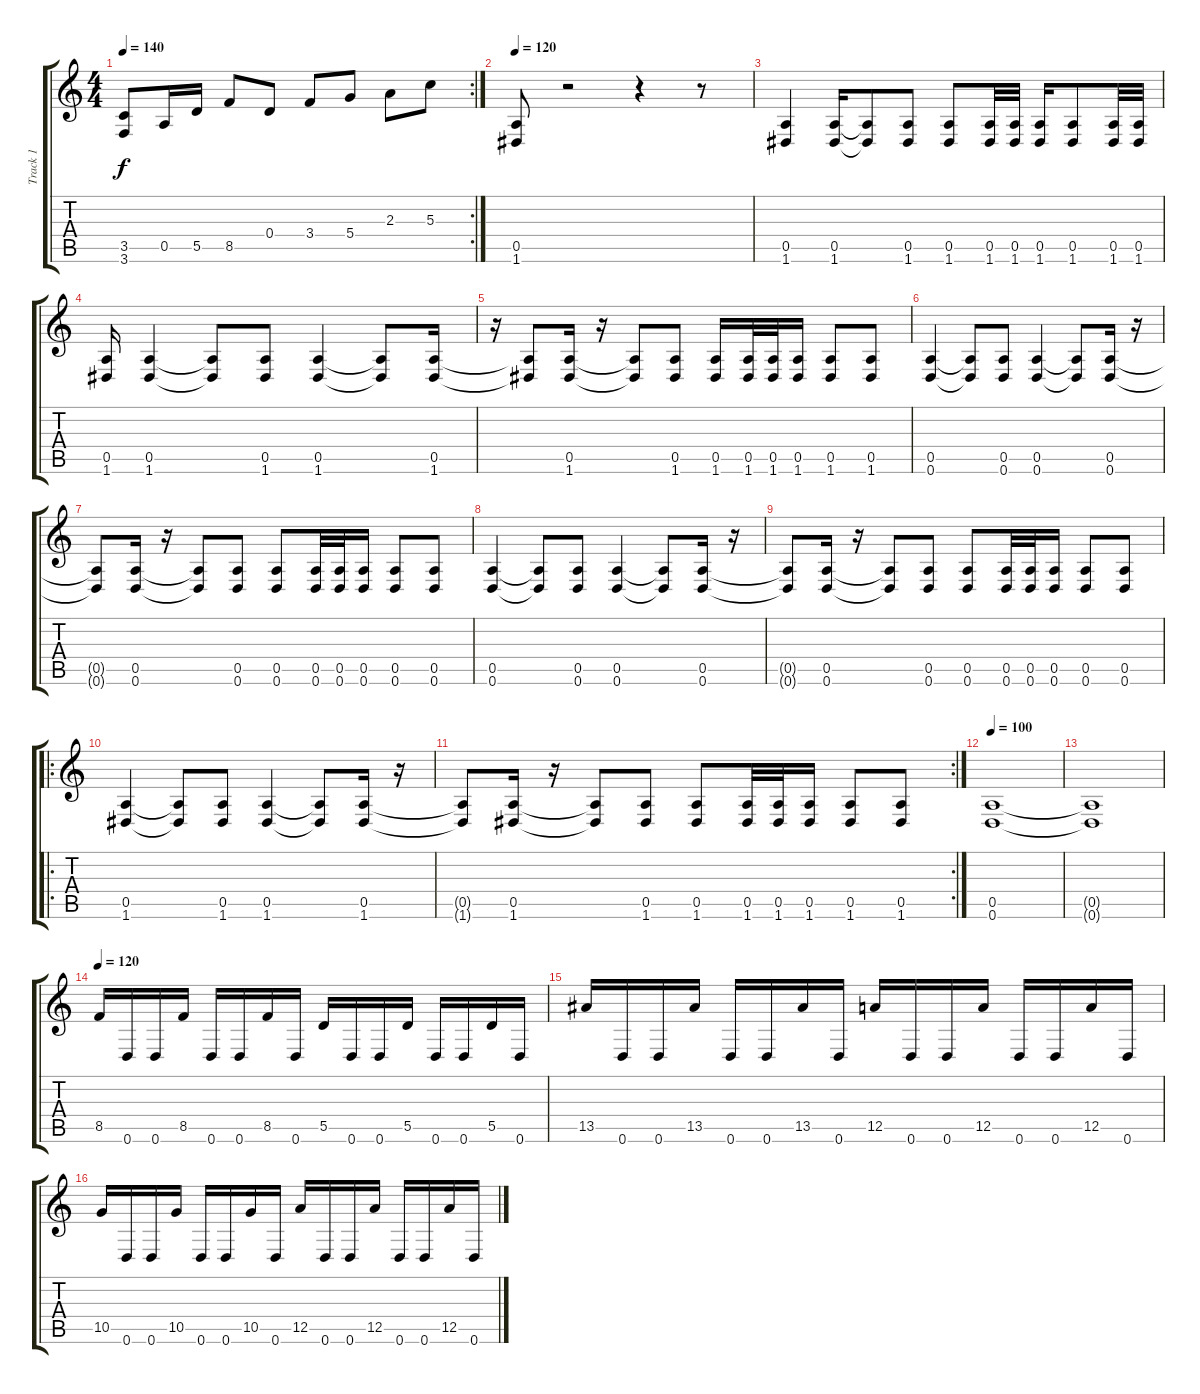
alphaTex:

\track ("Track 1" "Track 1") {instrument distortionguitar}
\staff {score tabs}
\tuning (E4 B3 G3 D3 A2 D2) {hide}
\rc 2
\ts (4 4)
\tempo 140
\clef g2
\ks c
(3.5{t} 3.6{t}).8{dy f} 0.5.16 5.5.16 8.5.8 0.4.8 3.4.8 5.4.8 2.3.8 5.3.8 |
\tempo 120
(0.5 1.6).8 r.2 r.4 r.8 |
(0.5 1.6).4 (0.5 1.6).16 (0.5{t} 1.6{t}).8 (0.5 1.6).8 (0.5 1.6).8 (0.5 1.6).32 (0.5 1.6).32 (0.5 1.6).16 (0.5 1.6).8 (0.5 1.6).32 (0.5 1.6).32 |
(0.5 1.6).16 (0.5 1.6).4 (0.5{t} 1.6{t}).8 (0.5 1.6).8 (0.5 1.6).4 (0.5{t} 1.6{t}).8 (0.5 1.6).16 |
r.16 (0.5{t} 1.6{t}).8 (0.5 1.6).16 r.16 (0.5{t} 1.6{t}).8 (0.5 1.6).8 (0.5 1.6).16 (0.5 1.6).32 (0.5 1.6).32 (0.5 1.6).16 (0.5 1.6).8 (0.5 1.6).8 |
(0.5 0.6).4 (0.5{t} 0.6{t}).8 (0.5 0.6).8 (0.5 0.6).4 (0.5{t} 0.6{t}).8 (0.5 0.6).16 r.16 |
(0.5{t} 0.6{t}).8 (0.5 0.6).16 r.16 (0.5{t} 0.6{t}).8 (0.5 0.6).8 (0.5 0.6).8 (0.5 0.6).32 (0.5 0.6).32 (0.5 0.6).16 (0.5 0.6).8 (0.5 0.6).8 |
(0.5 0.6).4 (0.5{t} 0.6{t}).8 (0.5 0.6).8 (0.5 0.6).4 (0.5{t} 0.6{t}).8 (0.5 0.6).16 r.16 |
(0.5{t} 0.6{t}).8 (0.5 0.6).16 r.16 (0.5{t} 0.6{t}).8 (0.5 0.6).8 (0.5 0.6).8 (0.5 0.6).32 (0.5 0.6).32 (0.5 0.6).16 (0.5 0.6).8 (0.5 0.6).8 |
\ro
(0.5 1.6).4 (0.5{t} 1.6{t}).8 (0.5 1.6).8 (0.5 1.6).4 (0.5{t} 1.6{t}).8 (0.5 1.6).16 r.16 |
\rc 2
(0.5{t} 1.6{t}).8 (0.5 1.6).16 r.16 (0.5{t} 1.6{t}).8 (0.5 1.6).8 (0.5 1.6).8 (0.5 1.6).32 (0.5 1.6).32 (0.5 1.6).16 (0.5 1.6).8 (0.5 1.6).8 |
\tempo 100
(0.5 0.6).1 |
(0.5{t} 0.6{t}).1 |
\tempo 120
8.5.16 0.6.16 0.6.16 8.5.16 0.6.16 0.6.16 8.5.16 0.6.16 5.5.16 0.6.16 0.6.16 5.5.16 0.6.16 0.6.16 5.5.16 0.6.16 |
13.5.16 0.6.16 0.6.16 13.5.16 0.6.16 0.6.16 13.5.16 0.6.16 12.5.16 0.6.16 0.6.16 12.5.16 0.6.16 0.6.16 12.5.16 0.6.16 |
10.5.16 0.6.16 0.6.16 10.5.16 0.6.16 0.6.16 10.5.16 0.6.16 12.5.16 0.6.16 0.6.16 12.5.16 0.6.16 0.6.16 12.5.16 0.6.16
